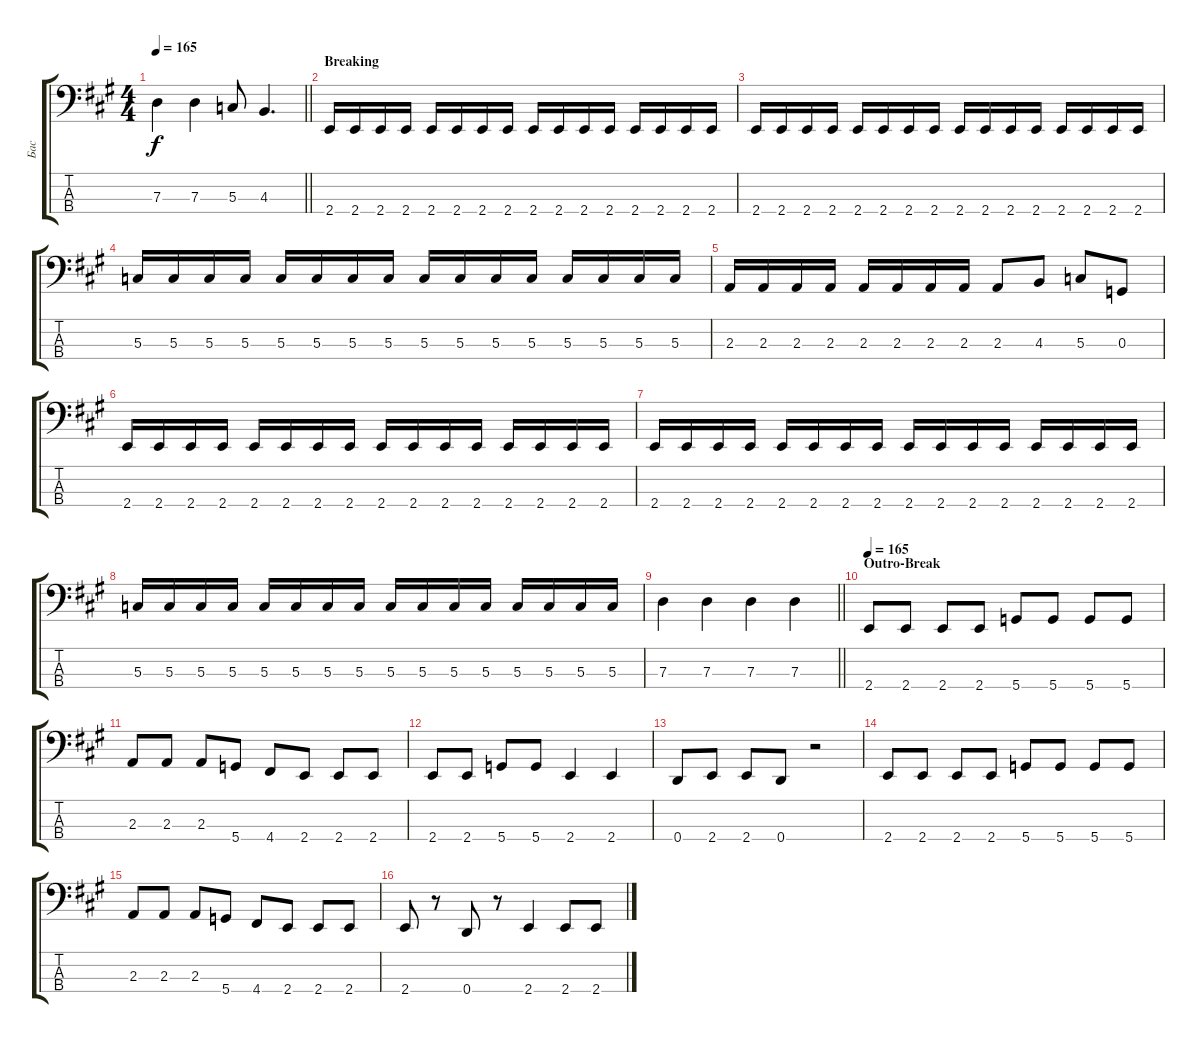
\track ("Бас" "Бас") {instrument electricbassfinger}
\staff {score tabs}
\tuning (F2 C2 G1 D1) {hide}
\ts (4 4)
\tempo 165
\clef f4
\barLineRight lightlight
\ks f#minor
7.3.4{dy f} 7.3.4 5.3.8 4.3.4{d} |
\section ("" "Breaking")
2.4.16 2.4.16 2.4.16 2.4.16 2.4.16 2.4.16 2.4.16 2.4.16 2.4.16 2.4.16 2.4.16 2.4.16 2.4.16 2.4.16 2.4.16 2.4.16 |
2.4.16 2.4.16 2.4.16 2.4.16 2.4.16 2.4.16 2.4.16 2.4.16 2.4.16 2.4.16 2.4.16 2.4.16 2.4.16 2.4.16 2.4.16 2.4.16 |
5.3.16 5.3.16 5.3.16 5.3.16 5.3.16 5.3.16 5.3.16 5.3.16 5.3.16 5.3.16 5.3.16 5.3.16 5.3.16 5.3.16 5.3.16 5.3.16 |
2.3.16 2.3.16 2.3.16 2.3.16 2.3.16 2.3.16 2.3.16 2.3.16 2.3.8 4.3.8 5.3.8 0.3.8 |
2.4.16 2.4.16 2.4.16 2.4.16 2.4.16 2.4.16 2.4.16 2.4.16 2.4.16 2.4.16 2.4.16 2.4.16 2.4.16 2.4.16 2.4.16 2.4.16 |
2.4.16 2.4.16 2.4.16 2.4.16 2.4.16 2.4.16 2.4.16 2.4.16 2.4.16 2.4.16 2.4.16 2.4.16 2.4.16 2.4.16 2.4.16 2.4.16 |
5.3.16 5.3.16 5.3.16 5.3.16 5.3.16 5.3.16 5.3.16 5.3.16 5.3.16 5.3.16 5.3.16 5.3.16 5.3.16 5.3.16 5.3.16 5.3.16 |
\barLineRight lightlight
7.3.4 7.3.4 7.3.4 7.3.4 |
\section ("" "Outro-Break")
\tempo 165
2.4.8 2.4.8 2.4.8 2.4.8 5.4.8 5.4.8 5.4.8 5.4.8 |
2.3.8 2.3.8 2.3.8 5.4.8 4.4.8 2.4.8 2.4.8 2.4.8 |
2.4.8 2.4.8 5.4.8 5.4.8 2.4.4 2.4.4 |
0.4.8 2.4.8 2.4.8 0.4.8 r.2 |
2.4.8 2.4.8 2.4.8 2.4.8 5.4.8 5.4.8 5.4.8 5.4.8 |
2.3.8 2.3.8 2.3.8 5.4.8 4.4.8 2.4.8 2.4.8 2.4.8 |
2.4.8 r.8 0.4.8 r.8 2.4.4 2.4.8 2.4.8
